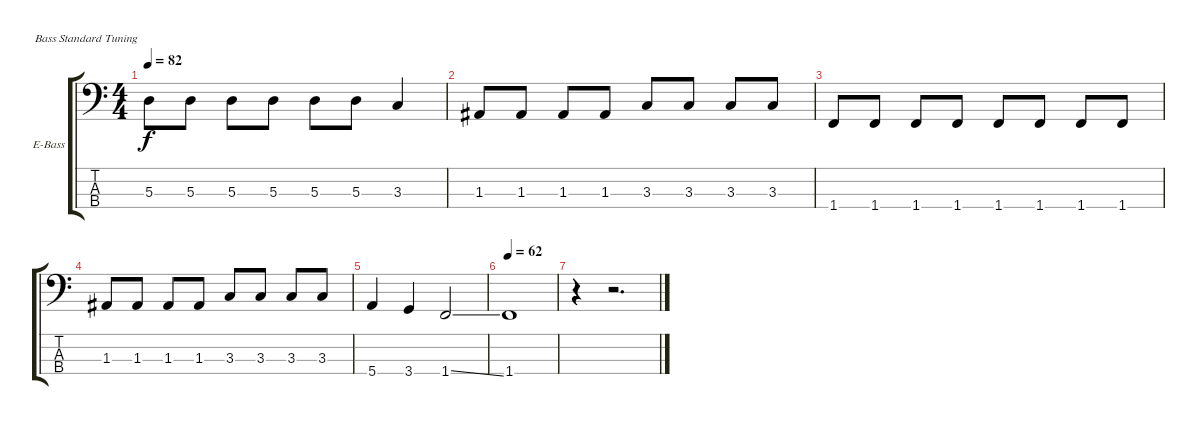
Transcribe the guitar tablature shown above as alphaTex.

\bracketExtendMode groupsimilarinstruments
\firstSystemTrackNameOrientation horizontal
\otherSystemsTrackNameOrientation horizontal
\track ("BASS" "E-Bass") {instrument electricbassfinger}
\staff {score tabs}
\tuning (G2 D2 A1 E1)
\ts (4 4)
\tempo 82
\clef f4
\ks c
5.3.8{dy f} 5.3.8 5.3.8 5.3.8 5.3.8 5.3.8 3.3.4 |
1.3.8 1.3.8 1.3.8 1.3.8 3.3.8 3.3.8 3.3.8 3.3.8 |
1.4.8 1.4.8 1.4.8 1.4.8 1.4.8 1.4.8 1.4.8 1.4.8 |
1.3.8 1.3.8 1.3.8 1.3.8 3.3.8 3.3.8 3.3.8 3.3.8 |
5.4.4 3.4.4 1.4{ss}.2 |
\tempo 62
1.4.1 |
r.4 r.2{d}
